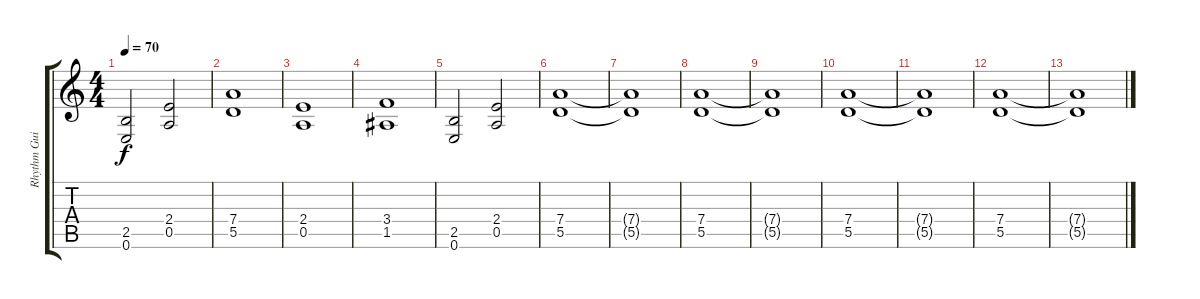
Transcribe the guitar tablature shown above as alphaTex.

\track ("Rhythm Guitar" "Rhythm Gui") {instrument distortionguitar}
\staff {score tabs}
\tuning (E4 B3 G3 D3 A2 E2) {hide}
\ts (4 4)
\tempo 70
\clef g2
\ks c
(2.5 0.6).2{dy f} (2.4 0.5).2 |
(7.4 5.5).1 |
(2.4 0.5).1 |
(3.4 1.5).1 |
(2.5 0.6).2 (2.4 0.5).2 |
(7.4 5.5).1 |
(7.4{t} 5.5{t}).1 |
(7.4 5.5).1 |
(7.4{t} 5.5{t}).1 |
(7.4 5.5).1 |
(7.4{t} 5.5{t}).1 |
(7.4 5.5).1 |
(7.4{t} 5.5{t}).1
